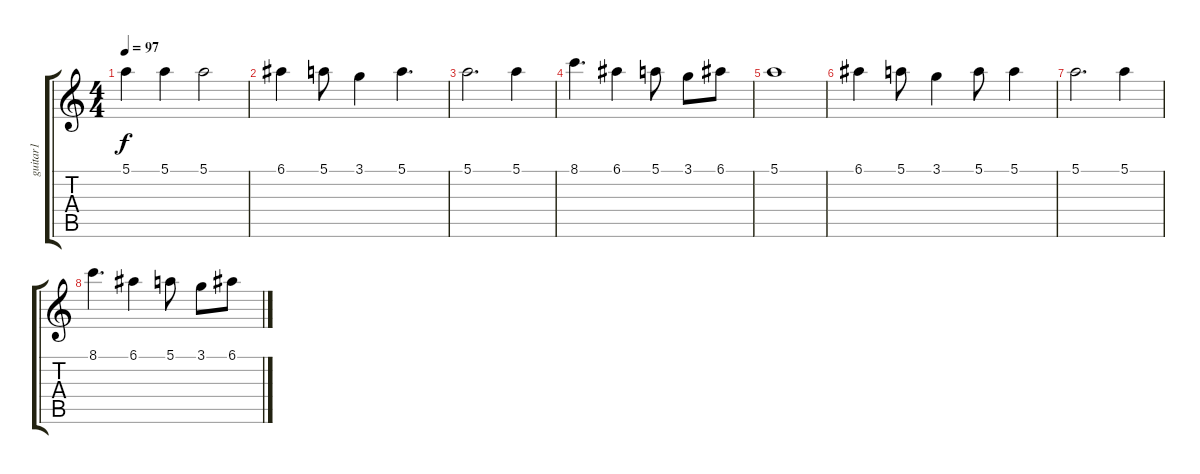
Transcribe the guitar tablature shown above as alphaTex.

\track ("guitar1" "guitar1") {instrument acousticguitarnylon}
\staff {score tabs}
\tuning (E4 B3 G3 D3 A2 E2) {hide}
\ts (4 4)
\tempo 97
\clef g2
\ks c
5.1.4{dy f} 5.1.4 5.1.2 |
6.1.4 5.1.8 3.1.4 5.1.4{d} |
5.1.2{d} 5.1.4 |
8.1.4{d} 6.1.4 5.1.8 3.1.8 6.1.8 |
5.1.1 |
6.1.4 5.1.8 3.1.4 5.1.8 5.1.4 |
5.1.2{d} 5.1.4 |
8.1.4{d} 6.1.4 5.1.8 3.1.8 6.1.8
